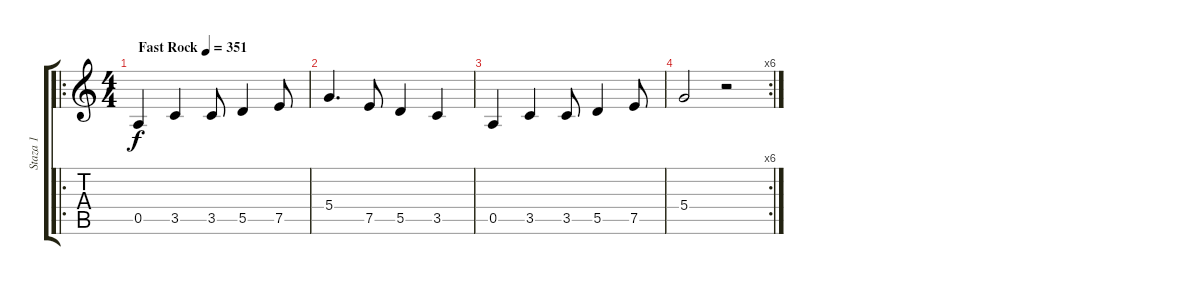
\track ("Staza 1" "Staza 1") {instrument overdrivenguitar}
\staff {score tabs}
\tuning (E4 B3 G3 D3 A2 E2) {hide}
\ro
\ts (4 4)
\tempo (351 "Fast Rock")
\clef g2
\ks c
0.5.4{dy f instrument overdrivenguitar} 3.5.4 3.5.8 5.5.4 7.5.8 |
5.4.4{d} 7.5.8 5.5.4 3.5.4 |
0.5.4 3.5.4 3.5.8 5.5.4 7.5.8 |
\rc 6
5.4.2 r.2
